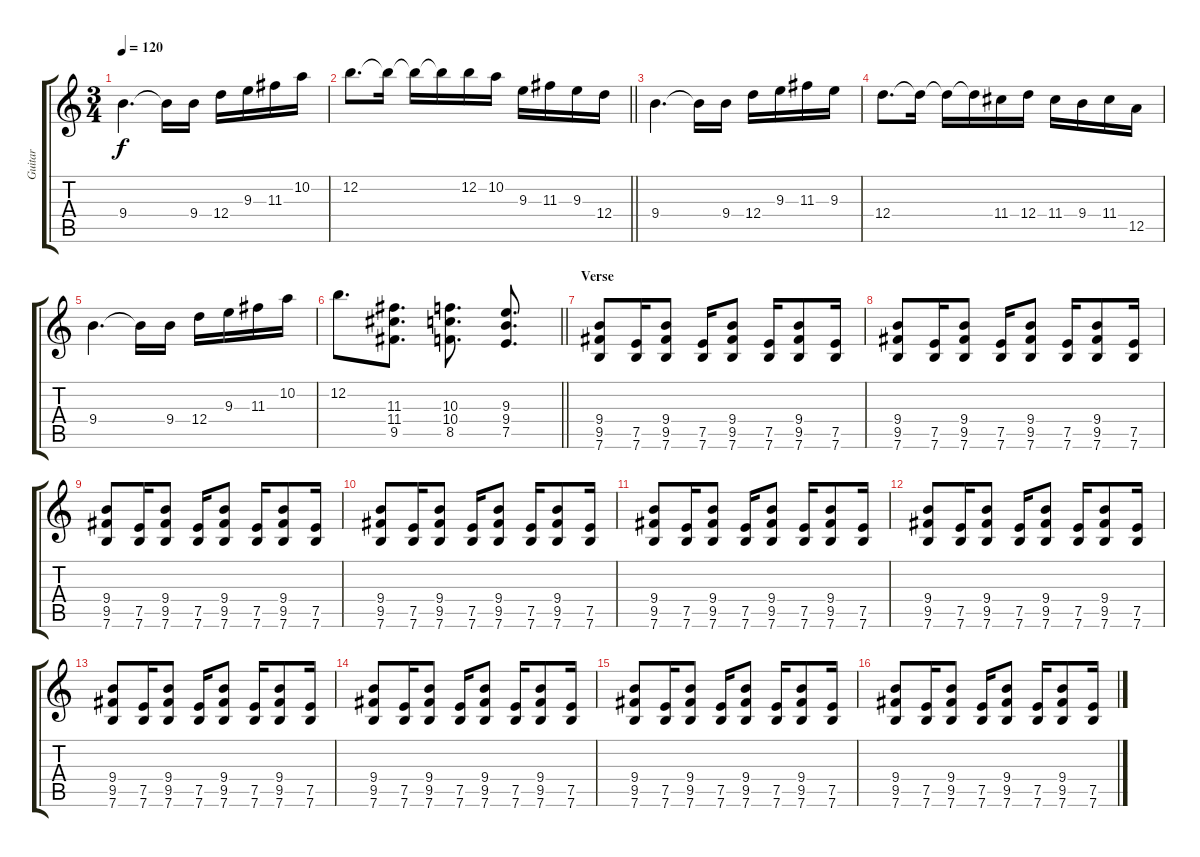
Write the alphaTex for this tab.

\track ("Guitar" "Guitar") {instrument distortionguitar}
\staff {score tabs}
\tuning (E4 B3 G3 D3 A2 E2) {hide}
\ts (3 4)
\tempo 120
\clef g2
\ks c
9.4.4{d dy f} 9.4{t}.16 9.4.16 12.4.16 9.3.16 11.3.16 10.2.16 |
\barLineRight lightlight
12.2.8{d} 12.2{t}.16 12.2{t}.16 12.2{t}.16 12.2.16 10.2.16 9.3.16 11.3.16 9.3.16 12.4.16 |
9.4.4{d} 9.4{t}.16 9.4.16 12.4.16 9.3.16 11.3.16 9.3.16 |
12.4.8{d} 12.4{t}.16 12.4{t}.16 12.4{t}.16 11.4.16 12.4.16 11.4.16 9.4.16 11.4.16 12.5.16 |
9.4.4{d} 9.4{t}.16 9.4.16 12.4.16 9.3.16 11.3.16 10.2.16 |
\barLineRight lightlight
12.2.8{d} (11.3 11.4 9.5).8{d} (10.3 10.4 8.5).8{d} (9.3 9.4 7.5).8{d} |
\section ("" "Verse")
(9.4 9.5 7.6).8 (7.5 7.6).16 (9.4 9.5 7.6).8 (7.5 7.6).16 (9.4 9.5 7.6).8 (7.5 7.6).16 (9.4 9.5 7.6).8 (7.5 7.6).16 |
(9.4 9.5 7.6).8 (7.5 7.6).16 (9.4 9.5 7.6).8 (7.5 7.6).16 (9.4 9.5 7.6).8 (7.5 7.6).16 (9.4 9.5 7.6).8 (7.5 7.6).16 |
(9.4 9.5 7.6).8 (7.5 7.6).16 (9.4 9.5 7.6).8 (7.5 7.6).16 (9.4 9.5 7.6).8 (7.5 7.6).16 (9.4 9.5 7.6).8 (7.5 7.6).16 |
(9.4 9.5 7.6).8 (7.5 7.6).16 (9.4 9.5 7.6).8 (7.5 7.6).16 (9.4 9.5 7.6).8 (7.5 7.6).16 (9.4 9.5 7.6).8 (7.5 7.6).16 |
(9.4 9.5 7.6).8 (7.5 7.6).16 (9.4 9.5 7.6).8 (7.5 7.6).16 (9.4 9.5 7.6).8 (7.5 7.6).16 (9.4 9.5 7.6).8 (7.5 7.6).16 |
(9.4 9.5 7.6).8 (7.5 7.6).16 (9.4 9.5 7.6).8 (7.5 7.6).16 (9.4 9.5 7.6).8 (7.5 7.6).16 (9.4 9.5 7.6).8 (7.5 7.6).16 |
(9.4 9.5 7.6).8 (7.5 7.6).16 (9.4 9.5 7.6).8 (7.5 7.6).16 (9.4 9.5 7.6).8 (7.5 7.6).16 (9.4 9.5 7.6).8 (7.5 7.6).16 |
(9.4 9.5 7.6).8 (7.5 7.6).16 (9.4 9.5 7.6).8 (7.5 7.6).16 (9.4 9.5 7.6).8 (7.5 7.6).16 (9.4 9.5 7.6).8 (7.5 7.6).16 |
(9.4 9.5 7.6).8 (7.5 7.6).16 (9.4 9.5 7.6).8 (7.5 7.6).16 (9.4 9.5 7.6).8 (7.5 7.6).16 (9.4 9.5 7.6).8 (7.5 7.6).16 |
(9.4 9.5 7.6).8 (7.5 7.6).16 (9.4 9.5 7.6).8 (7.5 7.6).16 (9.4 9.5 7.6).8 (7.5 7.6).16 (9.4 9.5 7.6).8 (7.5 7.6).16
